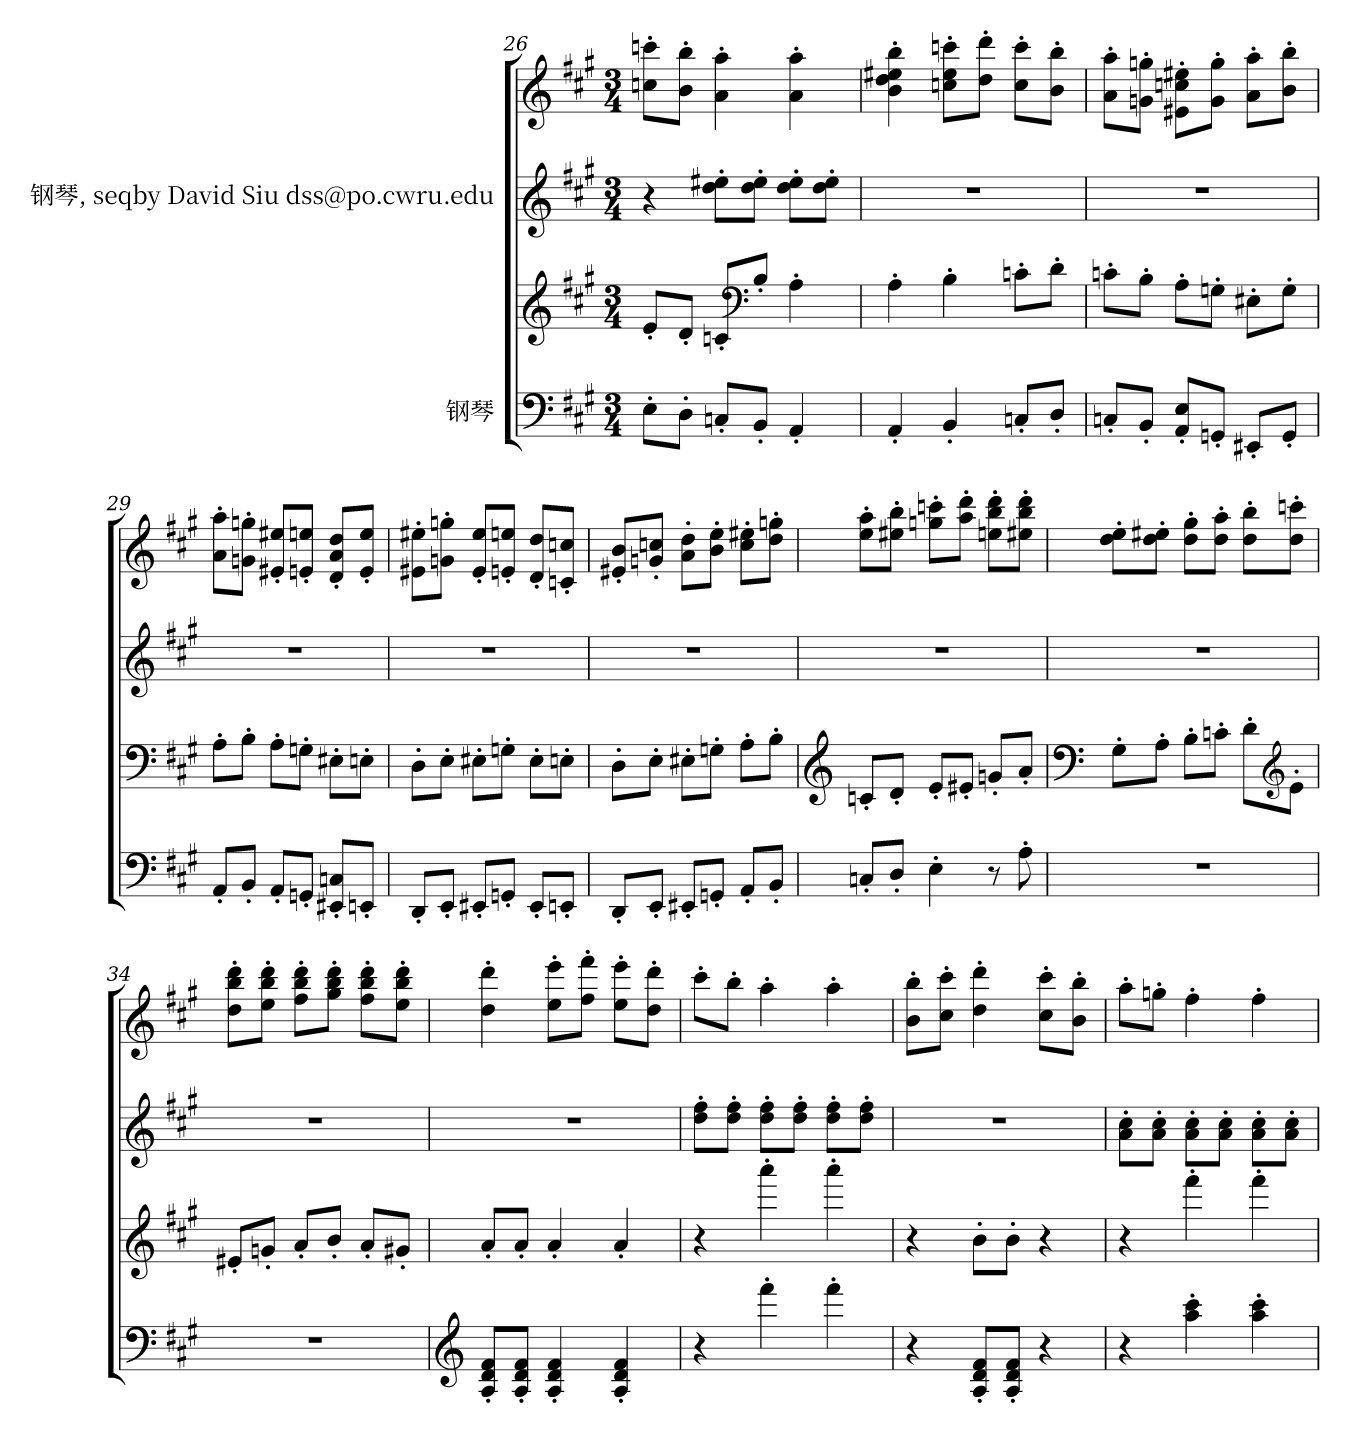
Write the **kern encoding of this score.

**kern	**kern	**kern	**kern
*part2	*part2	*part1	*part1
*staff4	*staff3	*staff2	*staff1
*I"钢琴	*	*I"钢琴, seqby David Siu dss@po.cwru.edu	*
*clefF4	*clefG2	*clefG2	*clefG2
*k[f#c#g#]	*k[f#c#g#]	*k[f#c#g#]	*k[f#c#g#]
*M3/4	*M3/4	*M3/4	*M3/4
=26	=26	=26	=26
8E'\L	8e'/L	4r	8ccn\' 8cccn\'L
8D'\J	8d'/J	.	8b\' 8bb\'J
8Cn'/L	8cn'/L	8dd\' 8ee#X\'L	4a\' 4aa\'
*	*clefF4	*	*
8BB'/J	8B'/J	8dd\' 8ee#\'J	.
4AA'/	4A'\	8dd\' 8ee#\'L	4a\' 4aa\'
.	.	8dd\' 8ee#\'J	.
!!LO:LB:g=z
=27	=27	=27	=27
4AA'/	4A'\	2.r	4b\' 4dd\' 4ee#X\' 4bb\'
4BB'/	4B'\	.	8ccn\' 8ee#\' 8cccn\'L
.	.	.	8dd\' 8ddd\'J
8Cn'/L	8cn'\L	.	8cc\' 8ccc\'L
8D'/J	8d'\J	.	8b\' 8bb\'J
=28	=28	=28	=28
8Cn'/L	8cn'\L	2.r	8a\' 8aa\'L
8BB'/J	8B'\J	.	8gn\' 8ggn\'J
8AA/' 8E/'L	8A'\L	.	8e#X\' 8ccn\' 8ee#X\'L
8GGn'/J	8Gn'\J	.	8g\' 8gg\'J
8EE#X'/L	8E#X'\L	.	8a\' 8aa\'L
8GG'/J	8G'\J	.	8b\' 8bb\'J
=29	=29	=29	=29
8AA'/L	8A'\L	2.r	8a\' 8aa\'L
8BB'/J	8B'\J	.	8gn\' 8ggn\'J
8AA'/L	8A'\L	.	8e#X/' 8ee#X/'L
8GGn'/J	8Gn'\J	.	8en/' 8een/'J
8EE#X/' 8Cn/'L	8E#X'\L	.	8d/' 8a/' 8dd/'L
8EEn'/J	8En'\J	.	8e/' 8ee/'J
=30	=30	=30	=30
8DD'/L	8D'\L	2.r	8e#X\' 8ee#X\'L
8EE'/J	8E'\J	.	8gn\' 8ggn\'J
8EE#X'/L	8E#X'\L	.	8e#/' 8ee#/'L
8GGn'/J	8Gn'\J	.	8en/' 8een/'J
8EE#'/L	8E#'\L	.	8d/' 8dd/'L
8EEn'/J	8En'\J	.	8cn/' 8ccn/'J
!!LO:LB:g=z
=31	=31	=31	=31
8DD'/L	8D'\L	2.r	8e#X/' 8b/'L
8EE'/J	8E'\J	.	8gn/' 8ccn/'J
8EE#X'/L	8E#X'\L	.	8a\' 8dd\'L
8GGn'/J	8Gn'\J	.	8b\' 8ee\'J
8AA'/L	8A'\L	.	8cc\' 8ee#X\'L
8BB'/J	8B'\J	.	8dd\' 8ggn\'J
=32	=32	=32	=32
*	*clefG2	*	*
8Cn'/L	8cn'/L	2.r	8ee\' 8aa\'L
8D'/J	8d'/J	.	8ee#X\' 8bb\'J
4E'\	8e'/L	.	8ggn\' 8cccn\'L
.	8e#X'/J	.	8aa\' 8ddd\'J
8r	8gn'/L	.	8een\' 8bb\' 8ddd\'L
8A'\	8a'/J	.	8ee#X\' 8bb\' 8ddd\'J
=33	=33	=33	=33
*	*clefF4	*	*
2.r	8G#'\L	2.r	8dd\' 8ee\'L
.	8A'\J	.	8dd\' 8ee#X\'J
.	8B'\L	.	8dd\' 8gg#\'L
.	8cn'\J	.	8dd\' 8aa\'J
.	8d'\L	.	8dd\' 8bb\'L
*	*clefG2	*	*
.	8e'\J	.	8dd\' 8cccn\'J
!!LO:PB:g=z
=34	=34	=34	=34
2.r	8e#X'/L	2.r	8dd\' 8bb\' 8ddd\'L
.	8gn'/J	.	8ee\' 8bb\' 8ddd\'J
.	8a'/L	.	8ff#\' 8bb\' 8ddd\'L
.	8b'/J	.	8gg#\' 8bb\' 8ddd\'J
.	8a'/L	.	8ff#\' 8bb\' 8ddd\'L
.	8g#X'/J	.	8ee\' 8bb\' 8ddd\'J
=35	=35	=35	=35
*clefG2	*	*	*
8A/' 8d/' 8f#/'L	8a'/L	2.r	4dd\' 4ddd\'
8A/' 8d/' 8f#/'J	8a'/J	.	.
4A/' 4d/' 4f#/'	4a'/	.	8ee\' 8eee\'L
.	.	.	8ff#\' 8fff#\'J
4A/' 4d/' 4f#/'	4a'/	.	8ee\' 8eee\'L
.	.	.	8dd\' 8ddd\'J
=36	=36	=36	=36
4r	4r	8dd\' 8ff#\'L	8ccc#'\L
.	.	8dd\' 8ff#\'J	8bb'\J
4fff#'\	4aaa'\	8dd\' 8ff#\'L	4aa'\
.	.	8dd\' 8ff#\'J	.
4fff#'\	4aaa'\	8dd\' 8ff#\'L	4aa'\
.	.	8dd\' 8ff#\'J	.
=37	=37	=37	=37
4r	4r	2.r	8b\' 8bb\'L
.	.	.	8cc#\' 8ccc#\'J
8A/' 8d/' 8f#/'L	8b'\L	.	4dd\' 4ddd\'
8A/' 8d/' 8f#/'J	8b'\J	.	.
4r	4r	.	8cc#\' 8ccc#\'L
.	.	.	8b\' 8bb\'J
!!LO:LB:g=z
=38	=38	=38	=38
4r	4r	8a\' 8cc#\'L	8aa'\L
.	.	8a\' 8cc#\'J	8ggn'\J
4aa\' 4ccc#\'	4fff#'\	8a\' 8cc#\'L	4ff#'\
.	.	8a\' 8cc#\'J	.
4aa\' 4ccc#\'	4fff#'\	8a\' 8cc#\'L	4ff#'\
.	.	8a\' 8cc#\'J	.
=	=	=	=
*-	*-	*-	*-
